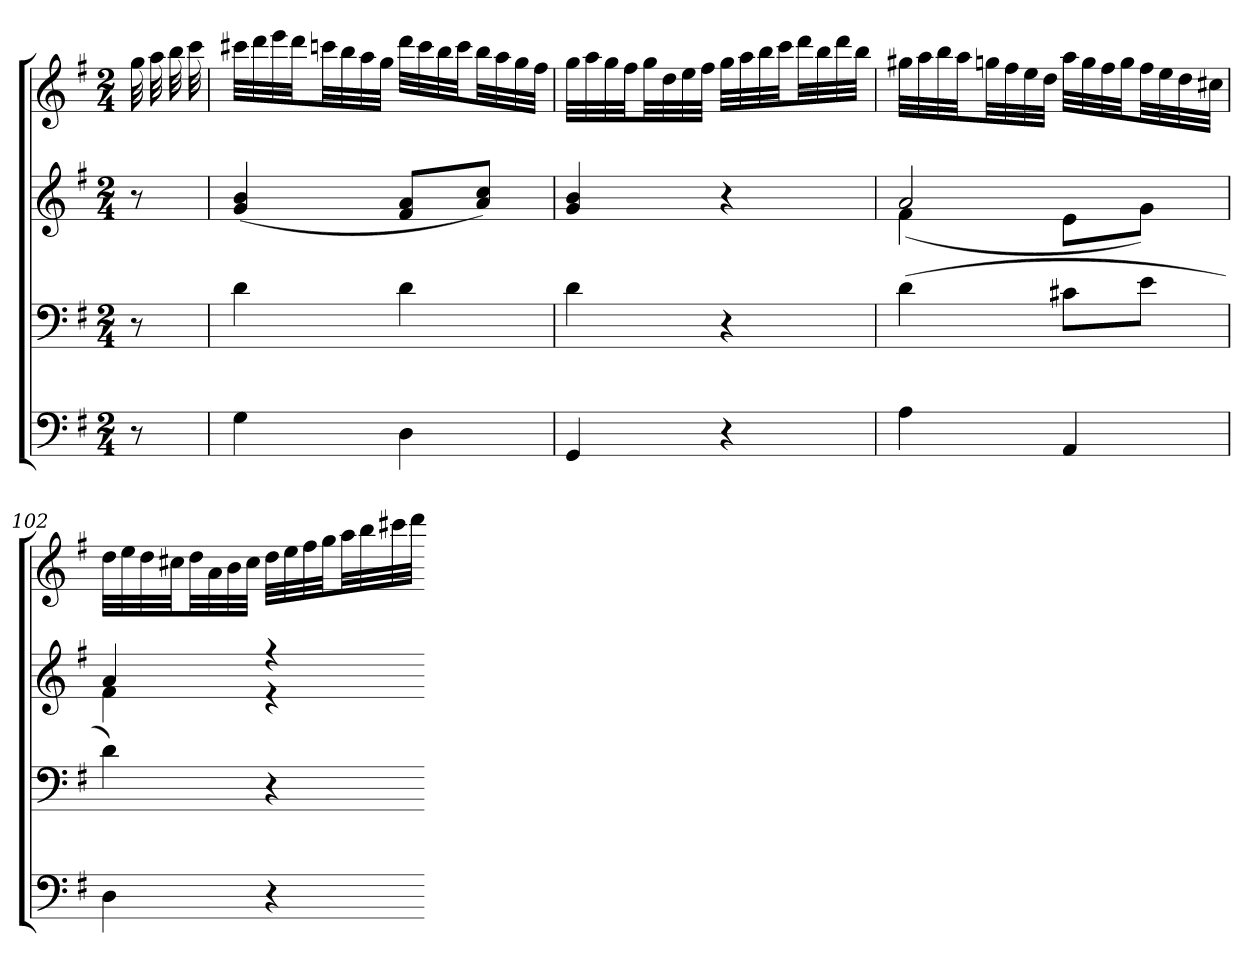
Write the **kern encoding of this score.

**kern	**kern	**kern	**kern
*part4	*part3	*part2	*part1
*staff4	*staff3	*staff2	*staff1
*clefF4	*clefF4	*clefG2	*clefG2
*k[f#]	*k[f#]	*k[f#]	*k[f#]
*G:	*G:	*G:	*G:
*M2/4	*M2/4	*M2/4	*M2/4
=	=	=	=
8r	8r	8r	32gg
.	.	.	32aa
.	.	.	32bb
.	.	.	32ccc
=99	=99	=99	=99
4G	4d	(4g 4b	32ccc#XLLL
.	.	.	32ddd
.	.	.	32eee
.	.	.	32dddJJ
.	.	.	32cccnLL
.	.	.	32bb
.	.	.	32aa
.	.	.	32ggJJJ
4D	4d	8f# 8aL	32dddLLL
.	.	.	32ccc
.	.	.	32bb
.	.	.	32cccJJ
.	.	8a 8ccJ)	32bbLL
.	.	.	32aa
.	.	.	32gg
.	.	.	32ff#JJJ
=100	=100	=100	=100
4GG	4d	4g 4b	32ggLLL
.	.	.	32aa
.	.	.	32gg
.	.	.	32ff#JJ
.	.	.	32ggLL
.	.	.	32dd
.	.	.	32ee
.	.	.	32ff#JJJ
4r	4r	4r	32ggLLL
.	.	.	32aa
.	.	.	32bb
.	.	.	32cccJJ
.	.	.	32dddLL
.	.	.	32bb
.	.	.	32ddd
.	.	.	32bbJJJ
=101	=101	=101	=101
*	*	*^	*
4A	(4d	2a	(4f#	32gg#XLLL
.	.	.	.	32aa
.	.	.	.	32bb
.	.	.	.	32aaJJ
.	.	.	.	32ggnLL
.	.	.	.	32ff#
.	.	.	.	32ee
.	.	.	.	32ddJJJ
4AA	8c#XL	.	8eL	32aaLLL
.	.	.	.	32gg
.	.	.	.	32ff#
.	.	.	.	32ggJJ
.	8eJ	.	8gJ)	32ff#LL
.	.	.	.	32ee
.	.	.	.	32dd
.	.	.	.	32cc#XJJJ
=102	=102	=102	=102	=102
4D	4d)	4a	4f#	32ddLLL
.	.	.	.	32ee
.	.	.	.	32dd
.	.	.	.	32cc#XJJ
.	.	.	.	32ddLL
.	.	.	.	32a
.	.	.	.	32b
.	.	.	.	32cc#JJJ
4r	4r	4r	4r	32ddLLL
.	.	.	.	32ee
.	.	.	.	32ff#
.	.	.	.	32ggJJ
.	.	.	.	32aaLL
.	.	.	.	32bb
.	.	.	.	32ccc#X
.	.	.	.	32dddJJJ
*	*	*v	*v	*
=-	=-	=-	=-
*-	*-	*-	*-
